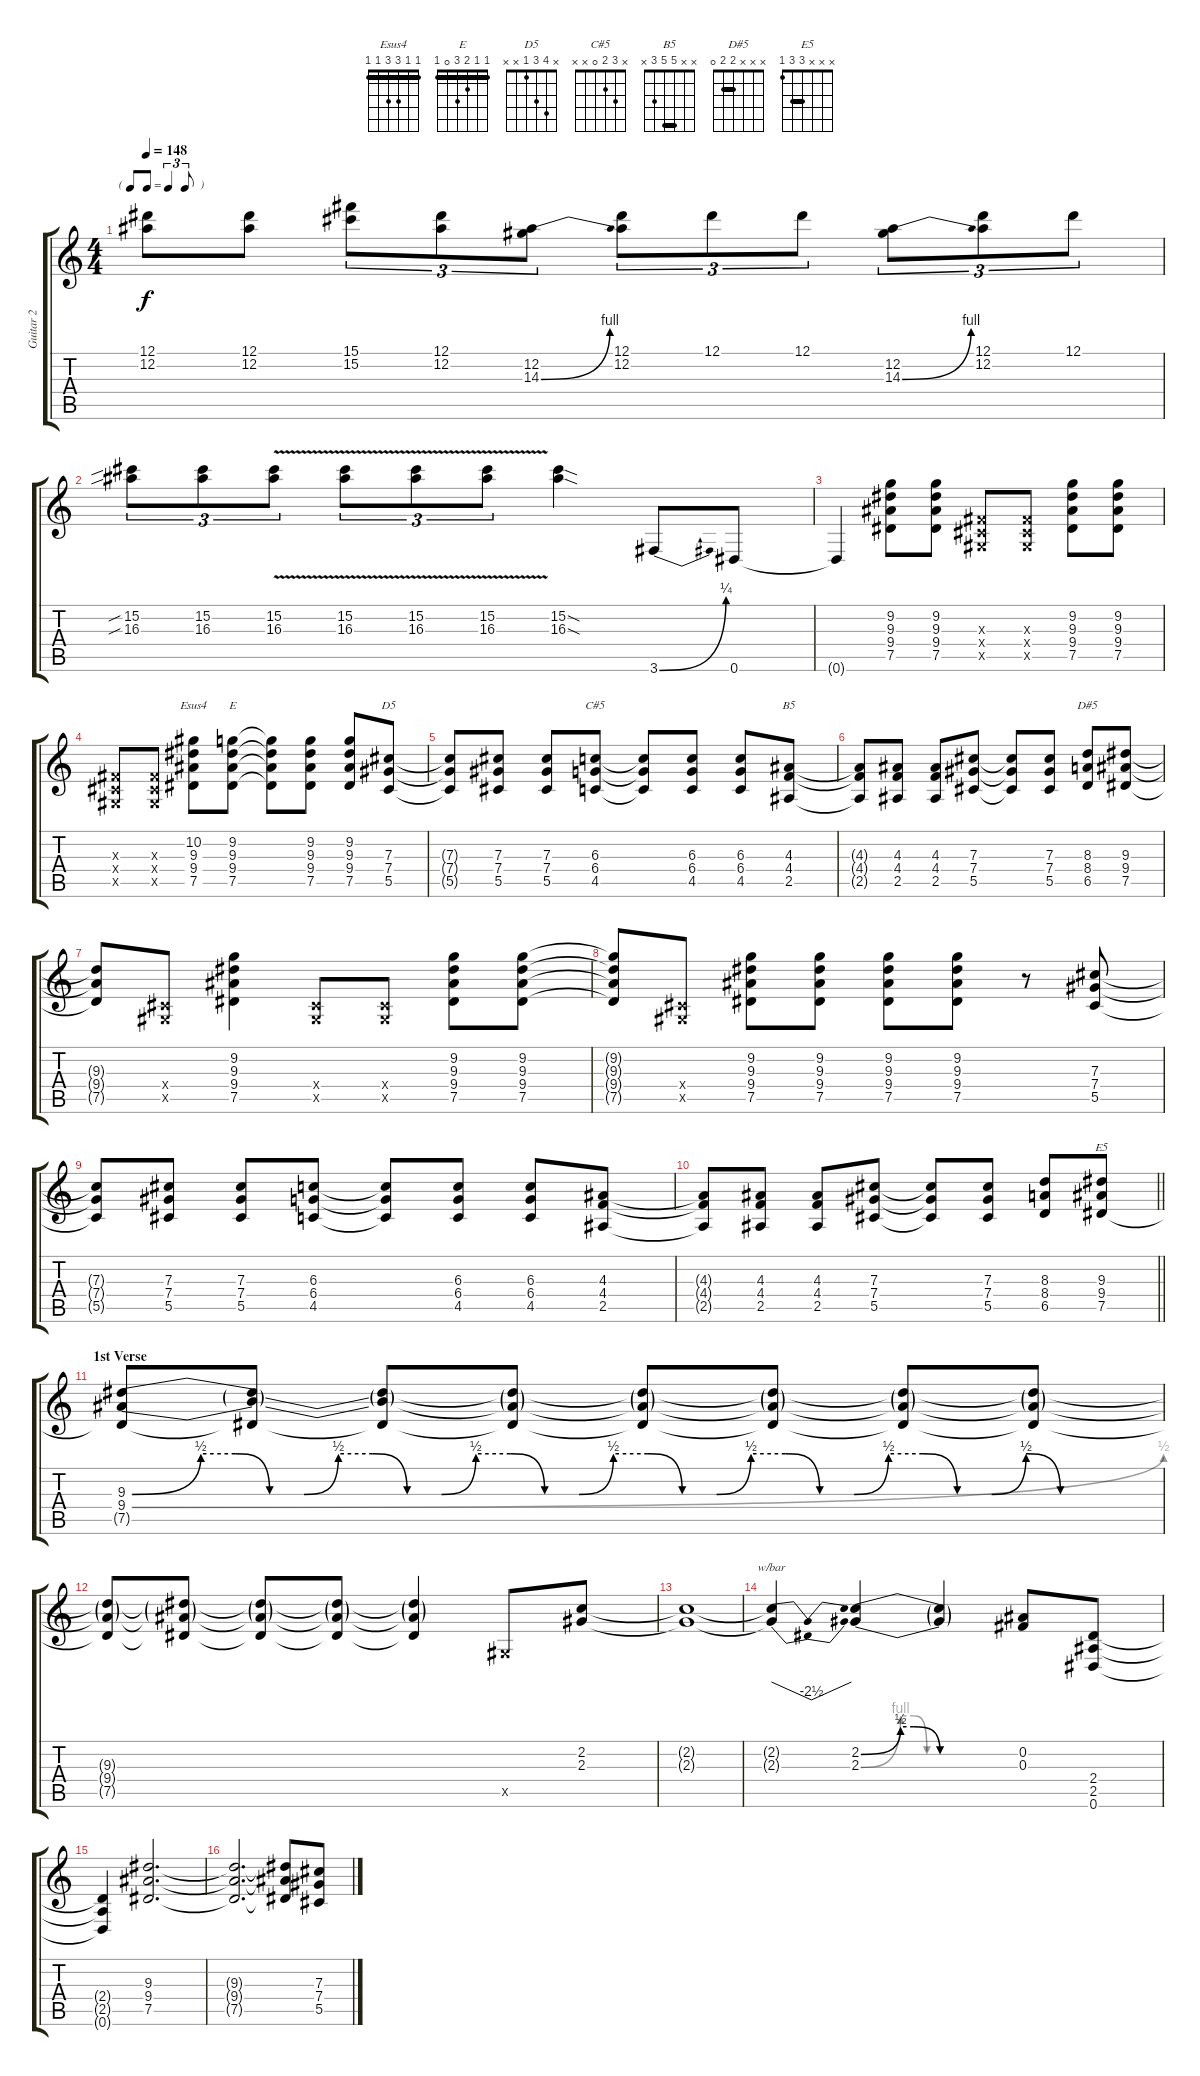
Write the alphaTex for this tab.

\track ("Guitar 2" "Guitar 2") {instrument overdrivenguitar}
\staff {score tabs}
\tuning (Eb4 Bb3 Gb3 Db3 Ab2 Eb2) {hide}
\chord ("Esus4" 1 1 3 3 1 1) {barre 1}
\chord ("E" 1 1 2 3 0 1) {barre 1}
\chord ("D5" x 4 3 1 x x)
\chord ("C#5" x 3 2 0 x x)
\chord ("B5" x x 5 5 3 x) {barre 5}
\chord ("D#5" x x x 2 2 0) {barre 2}
\chord ("E5" x x x 3 3 1) {barre 3}
\ts (4 4)
\tf triplet8th
\tempo 148
\clef g2
\ks c
(12.1 12.2).8{dy f} (12.1 12.2).8 (15.1 15.2).8{tu (3 2)} (12.1 12.2).8{tu (3 2)} (12.2 14.3{be (bend 0 0 60 4)}).8{tu (3 2)} (12.1 12.2).8{tu (3 2)} 12.1.8{tu (3 2)} 12.1.8{tu (3 2)} (12.2 14.3{be (bend 0 0 60 4)}).8{tu (3 2)} (12.1 12.2).8{tu (3 2)} 12.1.8{tu (3 2)} |
(15.2{sib} 16.3{sib}).8{tu (3 2)} (15.2 16.3).8{tu (3 2)} (15.2{v} 16.3{v}).8{tu (3 2)} (15.2{v} 16.3{v}).8{tu (3 2)} (15.2{v} 16.3{v}).8{tu (3 2)} (15.2{v} 16.3{v}).8{tu (3 2)} (15.2{sod} 16.3{sod}).4 3.6{be (bend 0 0 60 1)}.8 0.6.8 |
0.6{t}.4 (9.2 9.3 9.4 7.5).8 (9.2 9.3 9.4 7.5).8 (0.3{x} 0.4{x} 0.5{x}).8 (0.3{x} 0.4{x} 0.5{x}).8 (9.2 9.3 9.4 7.5).8 (9.2 9.3 9.4 7.5).8 |
(0.3{x} 0.4{x} 0.5{x}).8 (0.3{x} 0.4{x} 0.5{x}).8 (10.2 9.3 9.4 7.5).8{ch "Esus4"} (9.2 9.3 9.4 7.5).8{ch "E"} (9.2{t} 9.3{t} 9.4{t} 7.5{t}).8 (9.2 9.3 9.4 7.5).8 (9.2 9.3 9.4 7.5).8 (7.3 7.4 5.5).8{ch "D5"} |
(7.3{t} 7.4{t} 5.5{t}).8 (7.3 7.4 5.5).8 (7.3 7.4 5.5).8 (6.3 6.4 4.5).8{ch "C#5"} (6.3{t} 6.4{t} 4.5{t}).8 (6.3 6.4 4.5).8 (6.3 6.4 4.5).8 (4.3 4.4 2.5).8{ch "B5"} |
(4.3{t} 4.4{t} 2.5{t}).8 (4.3 4.4 2.5).8 (4.3 4.4 2.5).8 (7.3 7.4 5.5).8 (7.3{t} 7.4{t} 5.5{t}).8 (7.3 7.4 5.5).8 (8.3 8.4 6.5).8{ch "D#5"} (9.3 9.4 7.5).8 |
(9.3{t} 9.4{t} 7.5{t}).8 (0.4{x} 0.5{x}).8 (9.2 9.3 9.4 7.5).4 (0.4{x} 0.5{x}).8 (0.4{x} 0.5{x}).8 (9.2 9.3 9.4 7.5).8 (9.2 9.3 9.4 7.5).8 |
(9.2{t} 9.3{t} 9.4{t} 7.5{t}).8 (0.4{x} 0.5{x}).8 (9.2 9.3 9.4 7.5).8 (9.2 9.3 9.4 7.5).8 (9.2 9.3 9.4 7.5).8 (9.2 9.3 9.4 7.5).8 r.8 (7.3 7.4 5.5).8 |
(7.3{t} 7.4{t} 5.5{t}).8 (7.3 7.4 5.5).8 (7.3 7.4 5.5).8 (6.3 6.4 4.5).8 (6.3{t} 6.4{t} 4.5{t}).8 (6.3 6.4 4.5).8 (6.3 6.4 4.5).8 (4.3 4.4 2.5).8 |
\barLineRight lightlight
(4.3{t} 4.4{t} 2.5{t}).8 (4.3 4.4 2.5).8 (4.3 4.4 2.5).8 (7.3 7.4 5.5).8 (7.3{t} 7.4{t} 5.5{t}).8 (7.3 7.4 5.5).8 (8.3 8.4 6.5).8 (9.3 9.4 7.5).8{ch "E5"} |
\section ("" "1st Verse")
(9.3{be (custom 0 0 4 2 6 2 8 0 10 0 12 2 14 2 16 0 18 0 20 2 22 2 24 0 26 0 28 2 30 2 32 0 34 0 36 2 38 2 40 0 42 0 44 2 46 2 48 0 50 0 52 2 54 0 60 0)} 9.4{be (bend 0 0 60 2)} 7.5{t}).8 (9.3{t} 9.4{t} 7.5{t}).8 (9.3{t} 9.4{t} 7.5{t}).8 (9.3{t} 9.4{t} 7.5{t}).8 (9.3{t} 9.4{t} 7.5{t}).8 (9.3{t} 9.4{t} 7.5{t}).8 (9.3{t} 9.4{t} 7.5{t}).8 (9.3{t} 9.4{t} 7.5{t}).8 |
(9.3{t} 9.4{t} 7.5{t}).8 (9.3{t} 9.4{t} 7.5{t}).8 (9.3{t} 9.4{t} 7.5{t}).8 (9.3{t} 9.4{t} 7.5{t}).8 (9.3{t} 9.4{t} 7.5{t}).4 0.5{x}.8 (2.2 2.3).8 |
(2.2{t} 2.3{t}).1 |
(2.2{t} 2.3{t}).4{tbe (dip default 0 0 30 -10 60 0)} (2.2{be (custom 0 0 15 2 20 2 30 0 60 0)} 2.3{be (custom 0 0 15 4 20 4 25 0 30 0 45 0 60 0)}).4 (2.2{t} 2.3{t}).4 (0.2 0.3).8 (2.4 2.5 0.6).8 |
(2.4{t} 2.5{t} 0.6{t}).4 (9.3 9.4 7.5).2{d} |
(9.3{t} 9.4{t} 7.5{t}).2{d} (9.3{t} 9.4{t} 7.5{t}).8 (7.3 7.4 5.5).8
